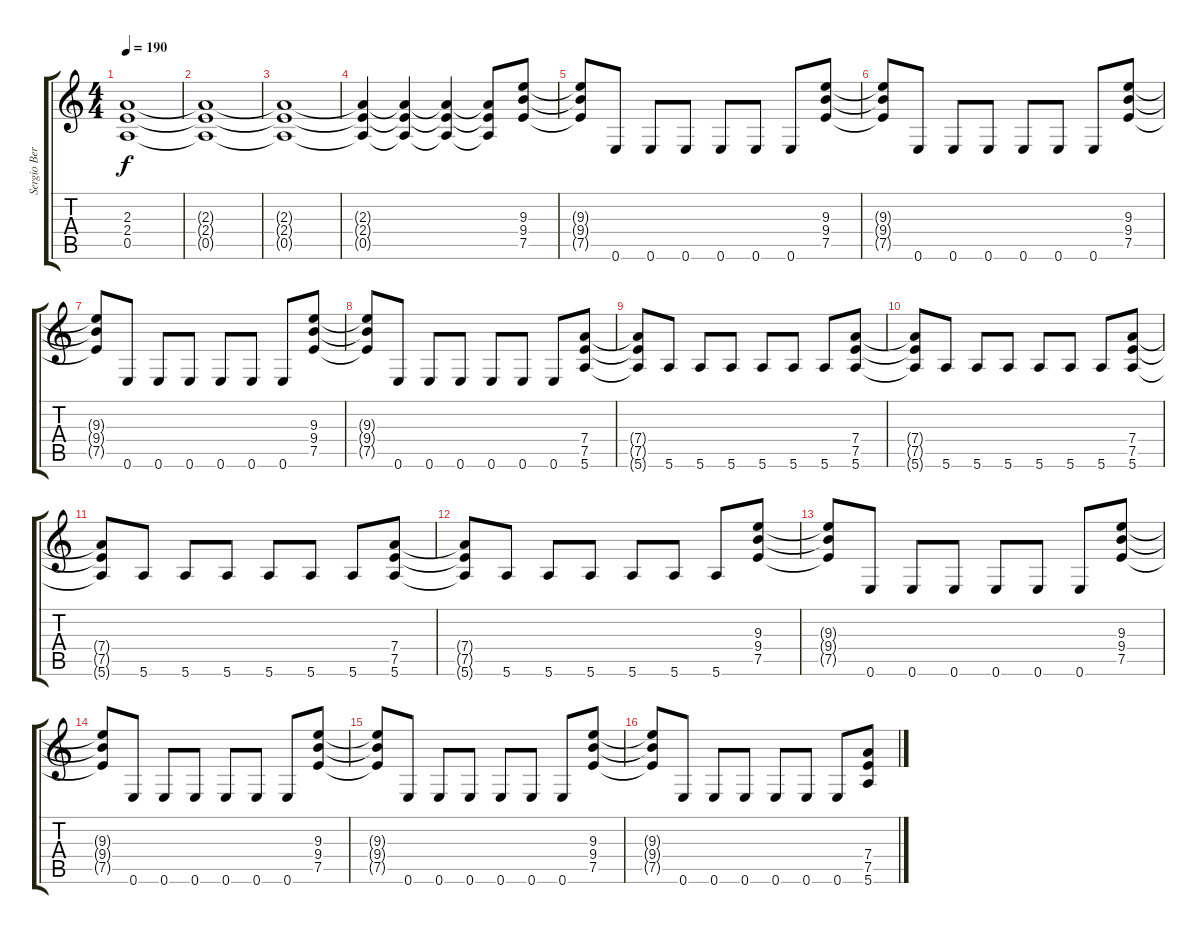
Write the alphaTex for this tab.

\track ("Sergio Berdichevsky" "Sergio Ber") {instrument distortionguitar}
\staff {score tabs}
\tuning (E4 B3 G3 D3 A2 E2) {hide}
\ts (4 4)
\tempo 190
\clef g2
\ks c
(2.3 2.4 0.5).1{dy f instrument distortionguitar} |
(2.3{t} 2.4{t} 0.5{t}).1 |
(2.3{t} 2.4{t} 0.5{t}).1 |
(2.3{t} 2.4{t} 0.5{t}).4 (2.3{t} 2.4{t} 0.5{t}).4 (2.3{t} 2.4{t} 0.5{t}).4 (2.3{t} 2.4{t} 0.5{t}).8 (9.3 9.4 7.5).8 |
(9.3{t} 9.4{t} 7.5{t}).8 0.6.8 0.6.8 0.6.8 0.6.8 0.6.8 0.6.8 (9.3 9.4 7.5).8 |
(9.3{t} 9.4{t} 7.5{t}).8 0.6.8 0.6.8 0.6.8 0.6.8 0.6.8 0.6.8 (9.3 9.4 7.5).8 |
(9.3{t} 9.4{t} 7.5{t}).8 0.6.8 0.6.8 0.6.8 0.6.8 0.6.8 0.6.8 (9.3 9.4 7.5).8 |
(9.3{t} 9.4{t} 7.5{t}).8 0.6.8 0.6.8 0.6.8 0.6.8 0.6.8 0.6.8 (7.4 7.5 5.6).8 |
(7.4{t} 7.5{t} 5.6{t}).8 5.6.8 5.6.8 5.6.8 5.6.8 5.6.8 5.6.8 (7.4 7.5 5.6).8 |
(7.4{t} 7.5{t} 5.6{t}).8 5.6.8 5.6.8 5.6.8 5.6.8 5.6.8 5.6.8 (7.4 7.5 5.6).8 |
(7.4{t} 7.5{t} 5.6{t}).8 5.6.8 5.6.8 5.6.8 5.6.8 5.6.8 5.6.8 (7.4 7.5 5.6).8 |
(7.4{t} 7.5{t} 5.6{t}).8 5.6.8 5.6.8 5.6.8 5.6.8 5.6.8 5.6.8 (9.3 9.4 7.5).8 |
(9.3{t} 9.4{t} 7.5{t}).8 0.6.8 0.6.8 0.6.8 0.6.8 0.6.8 0.6.8 (9.3 9.4 7.5).8 |
(9.3{t} 9.4{t} 7.5{t}).8 0.6.8 0.6.8 0.6.8 0.6.8 0.6.8 0.6.8 (9.3 9.4 7.5).8 |
(9.3{t} 9.4{t} 7.5{t}).8 0.6.8 0.6.8 0.6.8 0.6.8 0.6.8 0.6.8 (9.3 9.4 7.5).8 |
(9.3{t} 9.4{t} 7.5{t}).8 0.6.8 0.6.8 0.6.8 0.6.8 0.6.8 0.6.8 (7.4 7.5 5.6).8
